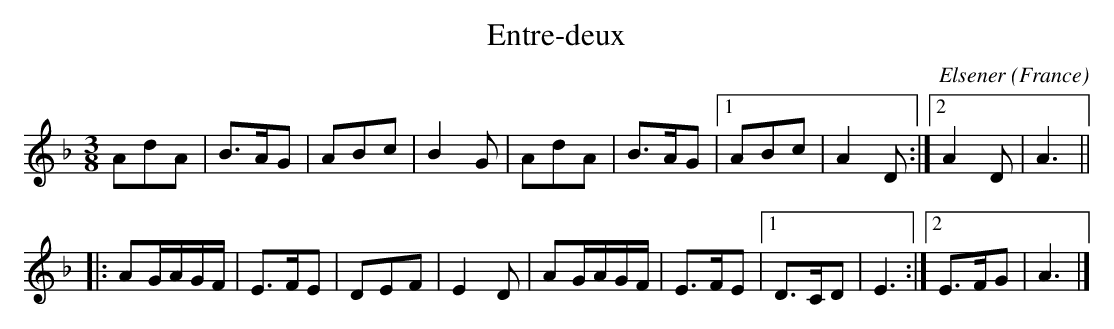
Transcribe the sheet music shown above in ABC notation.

X:1
T:Entre-deux
C:Elsener
O:France
M:3/8
L:1/8
K:D minor
AdA | B3/A/G | ABc | B2G | AdA | B3/A/G | [1 ABc | A2 D :| [2 A2 D | A3 ||
|: AG/A/G/F/ | E3/F/E | DEF | E2 D | AG/A/G/F/ | E3/F/E | [1 D3/C/D | E3 :| [2 E3/F/G | A3 |]
